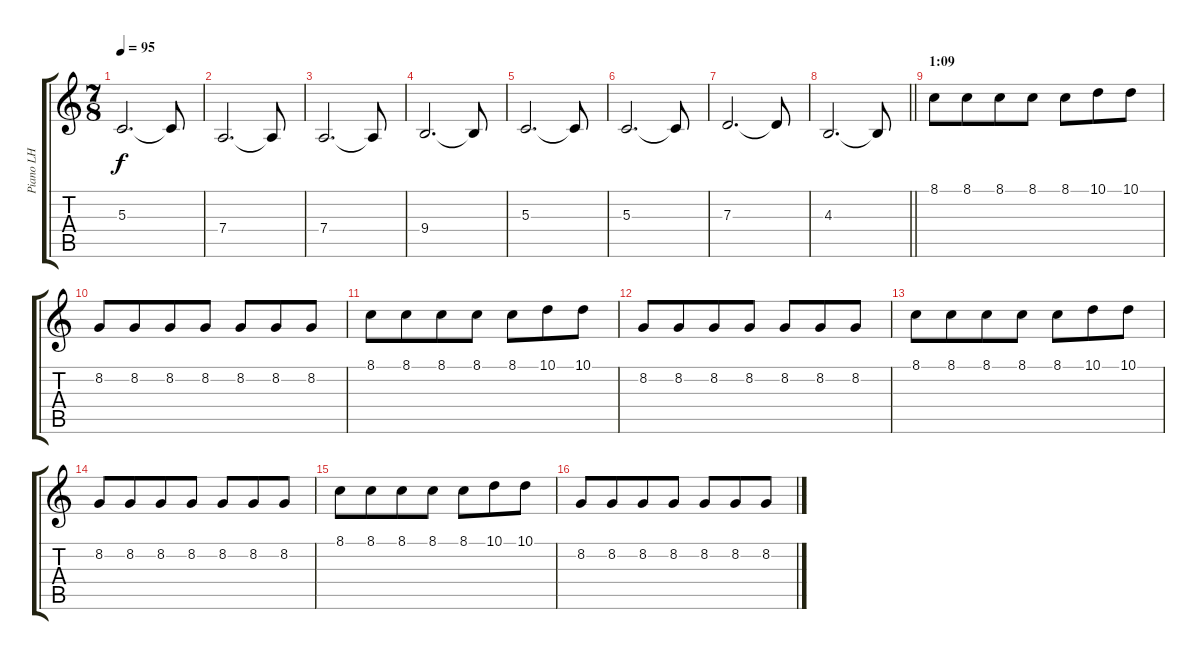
\track ("Piano LH" "Piano LH") {instrument acousticgrandpiano}
\staff {score tabs}
\tuning (E4 B3 G3 D3 A2 E2) {hide}
\ts (7 8)
\tempo 95
\clef g2
\ks c
5.3.2{d dy f} 5.3{t}.8 |
7.4.2{d} 7.4{t}.8 |
7.4.2{d} 7.4{t}.8 |
9.4.2{d} 9.4{t}.8 |
5.3.2{d} 5.3{t}.8 |
5.3.2{d} 5.3{t}.8 |
7.3.2{d} 7.3{t}.8 |
\barLineRight lightlight
4.3.2{d} 4.3{t}.8 |
\section ("" "1:09")
8.1.8 8.1.8 8.1.8 8.1.8 8.1.8 10.1.8 10.1.8 |
8.2.8 8.2.8 8.2.8 8.2.8 8.2.8 8.2.8 8.2.8 |
8.1.8 8.1.8 8.1.8 8.1.8 8.1.8 10.1.8 10.1.8 |
8.2.8 8.2.8 8.2.8 8.2.8 8.2.8 8.2.8 8.2.8 |
8.1.8 8.1.8 8.1.8 8.1.8 8.1.8 10.1.8 10.1.8 |
8.2.8 8.2.8 8.2.8 8.2.8 8.2.8 8.2.8 8.2.8 |
8.1.8 8.1.8 8.1.8 8.1.8 8.1.8 10.1.8 10.1.8 |
8.2.8 8.2.8 8.2.8 8.2.8 8.2.8 8.2.8 8.2.8
